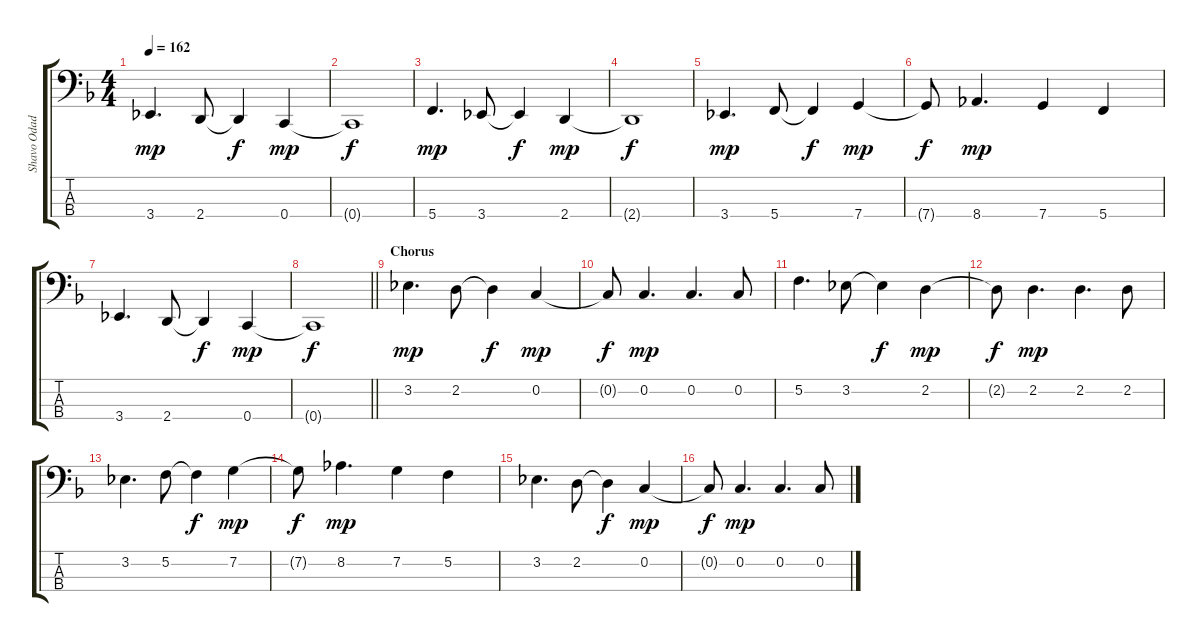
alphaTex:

\track ("Shavo Odadjian" "Shavo Odad") {instrument electricbassfinger}
\staff {score tabs}
\tuning (F2 C2 G1 C1) {hide}
\ts (4 4)
\tempo 162
\clef f4
\ks dminor
3.4.4{d dy mp} 2.4.8 2.4{t}.4{dy f} 0.4.4{dy mp} |
0.4{t}.1{dy f} |
5.4.4{d dy mp} 3.4.8 3.4{t}.4{dy f} 2.4.4{dy mp} |
2.4{t}.1{dy f} |
3.4.4{d dy mp} 5.4.8 5.4{t}.4{dy f} 7.4.4{dy mp} |
7.4{t}.8{dy f} 8.4.4{d dy mp} 7.4.4 5.4.4 |
3.4.4{d} 2.4.8 2.4{t}.4{dy f} 0.4.4{dy mp} |
\barLineRight lightlight
0.4{t}.1{dy f} |
\section ("" "Chorus")
3.2.4{d dy mp} 2.2.8 2.2{t}.4{dy f} 0.2.4{dy mp} |
0.2{t}.8{dy f} 0.2.4{d dy mp} 0.2.4{d} 0.2.8 |
5.2.4{d} 3.2.8 3.2{t}.4{dy f} 2.2.4{dy mp} |
2.2{t}.8{dy f} 2.2.4{d dy mp} 2.2.4{d} 2.2.8 |
3.2.4{d} 5.2.8 5.2{t}.4{dy f} 7.2.4{dy mp} |
7.2{t}.8{dy f} 8.2.4{d dy mp} 7.2.4 5.2.4 |
3.2.4{d} 2.2.8 2.2{t}.4{dy f} 0.2.4{dy mp} |
0.2{t}.8{dy f} 0.2.4{d dy mp} 0.2.4{d} 0.2.8
